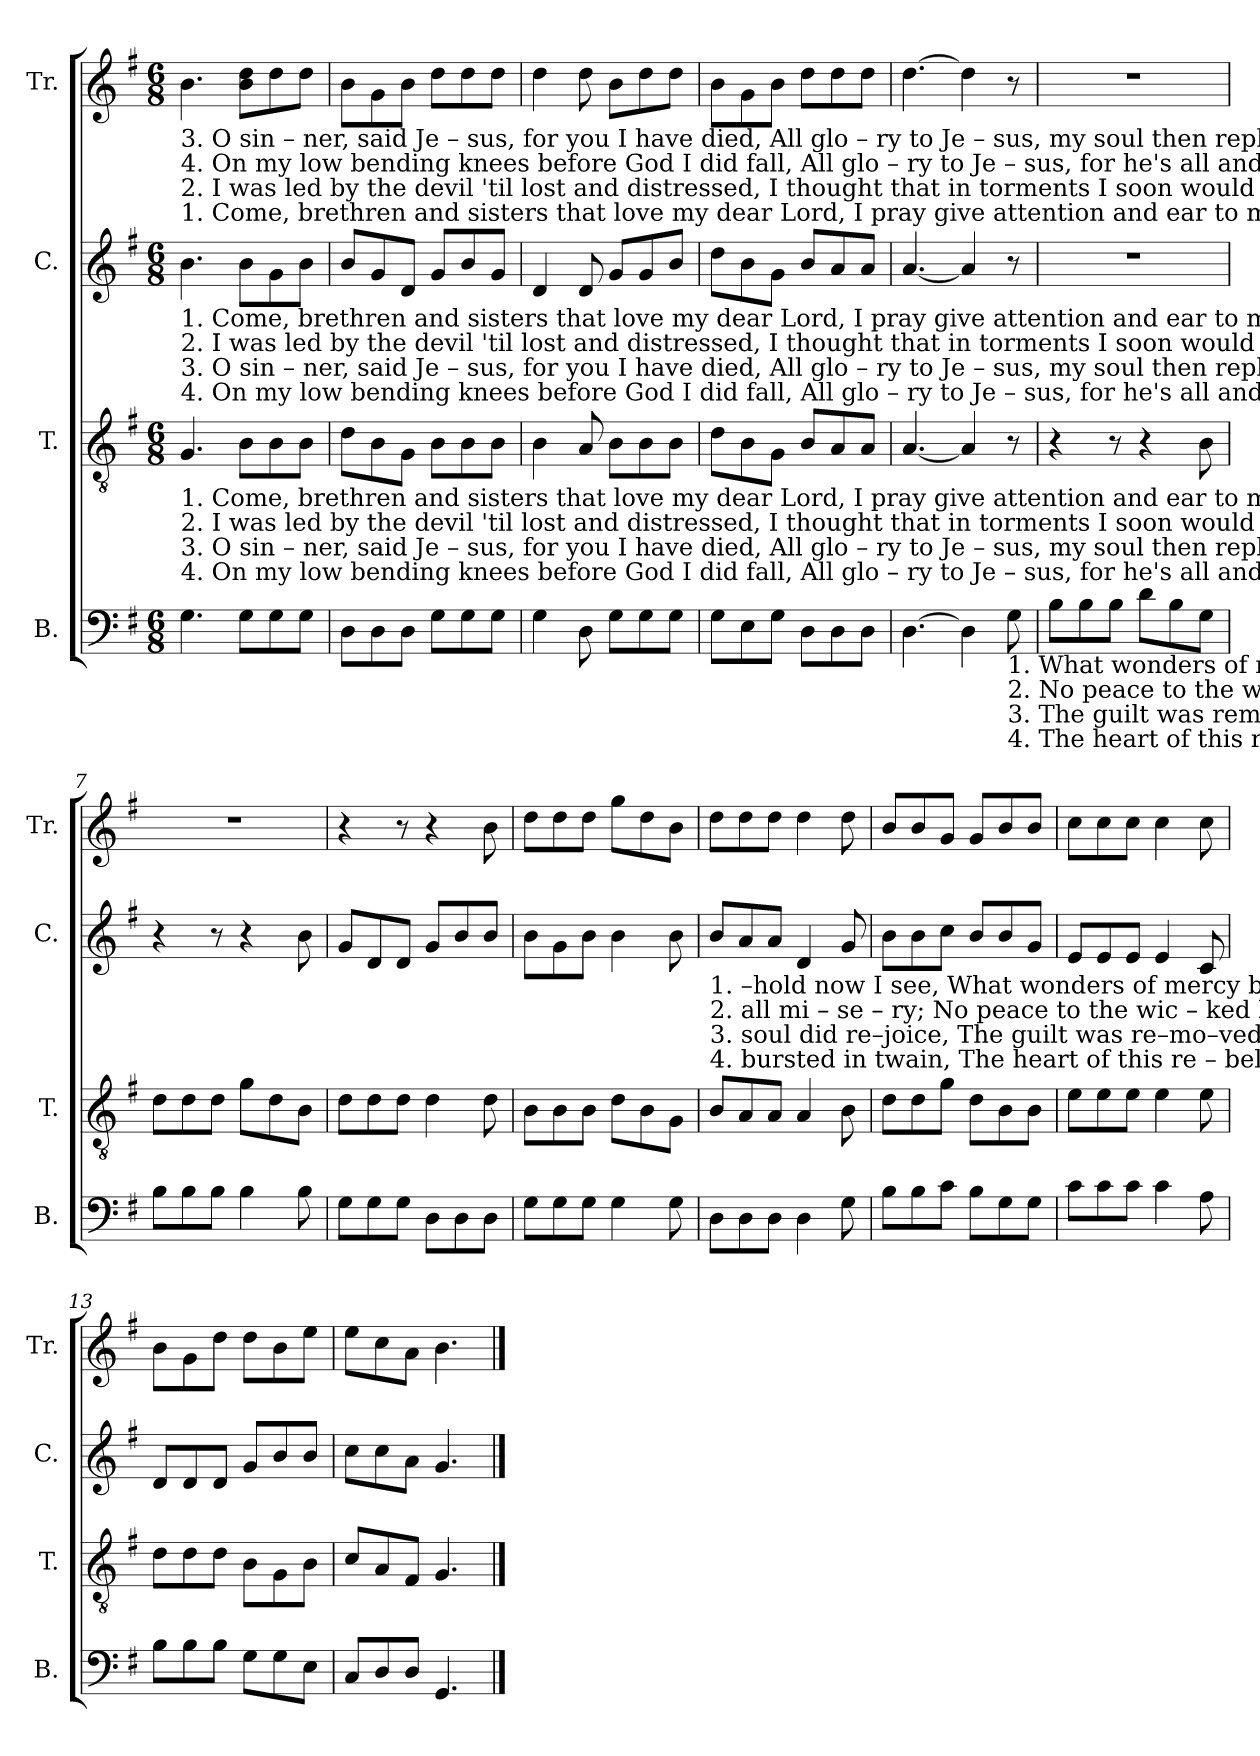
**kern	**kern	**kern	**kern
*part4	*part3	*part2	*part1
*staff4	*staff3	*staff2	*staff1
*I"B.	*I"T.	*I"C.	*I"Tr.
*I'B.	*I'T.	*I'C.	*I'Tr.
*clefF4	*clefGv2	*clefG2	*clefG2
*k[f#]	*k[f#]	*k[f#]	*k[f#]
*M6/8	*M6/8	*M6/8	*M6/8
*MM100	*MM100	*MM100	*MM100
=1	=1	=1	=1
!	!	!	!LO:TX:b:t=3.  O  sin – ner,  said  Je – sus,  for  you  I  have  died,  All  glo – ry  to  Je – sus,  my  soul  then  replied&colon;                                                                                                          The guilt was re–mo–ved, my
!	!	!	!LO:TX:b:t=4.  On  my  low  bending  knees before God I did fall,  All  glo – ry  to  Je – sus,  for   he's   all   and   all;                                                                                                              The heart of this rebel was
!	!	!	!LO:TX:b:t=2.  I  was  led  by  the  devil  'til  lost  and  distressed,  I thought that in torments I soon would be cast;                                                                                                            No peace to the wicked but
!	!	!	!LO:TX:b:t=1. Come, brethren and sisters that love my dear Lord, I  pray  give  attention  and  ear  to  my  word;                                                                                                           What wonders of mercy be–
!	!	!LO:TX:b:t=1. Come, brethren and sisters that love my dear Lord, I  pray  give  attention  and  ear  to  my  word;                                                                   What wonders  of  mercy  behold  now  I  see,  Be –	!
!	!	!LO:TX:b:t=2.  I  was  led  by  the  devil  'til  lost  and  distressed,  I thought that in torments I soon would be cast;                                                                     No  peace  to  the  wicked  but  all  mi–se–ry,   But	!
!	!	!LO:TX:b:t=3.  O  sin – ner,  said  Je – sus,  for  you  I  have  died,  All  glo – ry  to  Je – sus,  my  soul  then  replied&colon;                                                                   The guilt was re–mo–ved, my soul did rejoice,  My	!
!	!	!LO:TX:b:t=4.  On  my  low  bending  knees before God I did fall,  All  glo – ry  to  Je – sus,  for   he's   all   and   all;                                                                   The  heart  of  this  rebel was bursted in twain, Was	!
!	!LO:TX:b:t=1. Come, brethren and sisters that love my dear Lord, I  pray  give  attention  and  ear  to  my  word;                                  What wonders of mercy behold now I see,   What wonders of mercy be –	!	!
!	!LO:TX:b:t=2.  I  was  led  by  the  devil  'til  lost  and  distressed,  I thought that in torments I soon would be cast;                                   No  peace  to  the  wicked  but  all misery,   No peace to the wicked but	!	!
!	!LO:TX:b:t=3.  O  sin – ner,  said  Je – sus,  for  you  I  have  died,  All  glo – ry  to  Je – sus,  my  soul  then  replied&colon;                              The guilt was re-mo-ved, my soul did rejoice, The guilt was re-mo-ved, my	!	!
!	!LO:TX:b:t=4.  On  my  low  bending  knees before God I did fall,  All  glo – ry  to  Je – sus,  for   he's   all   and   all;                                The heart of this rebel was bursted in twain,  The  heart  of this rebel was	!	!
4.G!\	4.G!/	4.b!\	4.b!\
8G!\L	8B!\L	8b!\L	8b!\ 8dd!\L
8G!\	8B!\	8g!\	8dd!\
8G!\J	8B!\J	8b!\J	8dd!\J
=2	=2	=2	=2
8D!\L	8d!\L	8b!/L	8b!\L
8D!\	8B!\	8g!/	8g!\
8D!\J	8G!\J	8d!/J	8b!\J
8G!\L	8B!\L	8g!/L	8dd!\L
8G!\	8B!\	8b!/	8dd!\
8G!\J	8B!\J	8g!/J	8dd!\J
=3	=3	=3	=3
4G!\	4B!\	4d!/	4dd!\
8D!\	8A!/	8d!/	8dd!\
8G!\L	8B!\L	8g!/L	8b!\L
8G!\	8B!\	8g!/	8dd!\
8G!\J	8B!\J	8b!/J	8dd!\J
=4	=4	=4	=4
8G!\L	8d!\L	8dd!\L	8b!\L
8E!\	8B!\	8b!\	8g!\
8G!\J	8G!\J	8g!\J	8b!\J
8D!\L	8B!/L	8b!/L	8dd!\L
8D!\	8A!/	8a!/	8dd!\
8D!\J	8A!/J	8a!/J	8dd!\J
=5	=5	=5	=5
[4.D!\	[4.A!/	[4.a!/	[4.dd!\
4D!\]	4A!/]	4a!/]	4dd!\]
!LO:TX:b:t=1.  What wonders of mercy, behold now I see, What wonders of mercy, behold now I see,    Be –	!	!	!
!LO:TX:b:t=2.  No  peace  to  the  wicked  but  all  misery,  No  peace  to  the  wicked  but  all  misery,   But	!	!	!
!LO:TX:b:t=3.  The guilt was removed, my soul did rejoice, The guilt was removed, my soul did rejoice, My	!	!	!
!LO:TX:b:t=4.  The heart of this rebel was bursted in twain, The heart of this rebel was bursted in twain, Was	!	!	!
8G!\	8r	8r	8r
=6	=6	=6	=6
8B!\L	4r	2.r	2.r
8B!\	.	.	.
8B!\J	8r	.	.
8d!\L	4r	.	.
8B!\	.	.	.
8G!\J	8B!\	.	.
=7	=7	=7	=7
8B!\L	8d!\L	4r	2.r
8B!\	8d!\	.	.
8B!\J	8d!\J	8r	.
4B!\	8g!\L	4r	.
.	8d!\	.	.
8B!\	8B!\J	8b!\	.
=8	=8	=8	=8
8G!\L	8d!\L	8g!/L	4r
8G!\	8d!\	8d!/	.
8G!\J	8d!\J	8d!/J	8r
8D!\L	4d!\	8g!/L	4r
8D!\	.	8b!/	.
8D!\J	8d!\	8b!/J	8b!\
=9	=9	=9	=9
8G!\L	8B!\L	8b!\L	8dd!\L
8G!\	8B!\	8g!\	8dd!\
8G!\J	8B!\J	8b!\J	8dd!\J
4G!\	8d!\L	4b!\	8gg!\L
.	8B!\	.	8dd!\
8G!\	8G!\J	8b!\	8b!\J
!!LO:LB:g=z
=10	=10	=10	=10
!	!	!LO:TX:b:t=1.  –hold  now  I  see, What wonders  of  mercy  be – hold  now  I    see,     A     ten – der  kind  Savior   has   done  for  poor  me.	!
!	!	!LO:TX:b:t=2.   all  mi – se  –  ry;  No  peace  to  the  wic – ked  but  all  mi – se – ry,    'Till  by faith   saw  Jesus    hang  blee–ding  for    me.	!
!	!	!LO:TX:b:t=3.   soul did re–joice, The  guilt  was  re–mo–ved,  my soul did  re–joice,   The  blood  was  ap–pli–ed,  the   wit – ness  and voice.	!
!	!	!LO:TX:b:t=4.  bursted  in twain, The heart  of this  re – bel was  bur –sted in twain,    To    see   my   dear  Je–sus  on   Cal – va  –  ry   slain.	!
8D!\L	8B!/L	8b!/L	8dd!\L
8D!\	8A!/	8a!/	8dd!\
8D!\J	8A!/J	8a!/J	8dd!\J
4D!\	4A!/	4d!/	4dd!\
8G!\	8B!\	8g!/	8dd!\
=11	=11	=11	=11
8B!\L	8d!\L	8b!\L	8b!/L
8B!\	8d!\	8b!\	8b!/
8c!\J	8g!\J	8cc!\J	8g!/J
8B!\L	8d!\L	8b!/L	8g!/L
8G!\	8B!\	8b!/	8b!/
8G!\J	8B!\J	8g!/J	8b!/J
=12	=12	=12	=12
8c!\L	8e!\L	8e!/L	8cc!\L
8c!\	8e!\	8e!/	8cc!\
8c!\J	8e!\J	8e!/J	8cc!\J
4c!\	4e!\	4e!/	4cc!\
8A!\	8e!\	8c!/	8cc!\
=13	=13	=13	=13
8B!\L	8d!\L	8d!/L	8b!\L
8B!\	8d!\	8d!/	8g!\
8B!\J	8d!\J	8d!/J	8dd!\J
8G!\L	8B!\L	8g!/L	8dd!\L
8G!\	8G!\	8b!/	8b!\
8E!\J	8B!\J	8b!/J	8ee!\J
=14	=14	=14	=14
8C!/L	8c!/L	8cc!\L	8ee!\L
8D!/	8A!/	8cc!\	8cc!\
8D!/J	8F#!/J	8a!\J	8a!\J
4.GG!/	4.G!/	4.g!/	4.b!\
==	==	==	==
*-	*-	*-	*-
